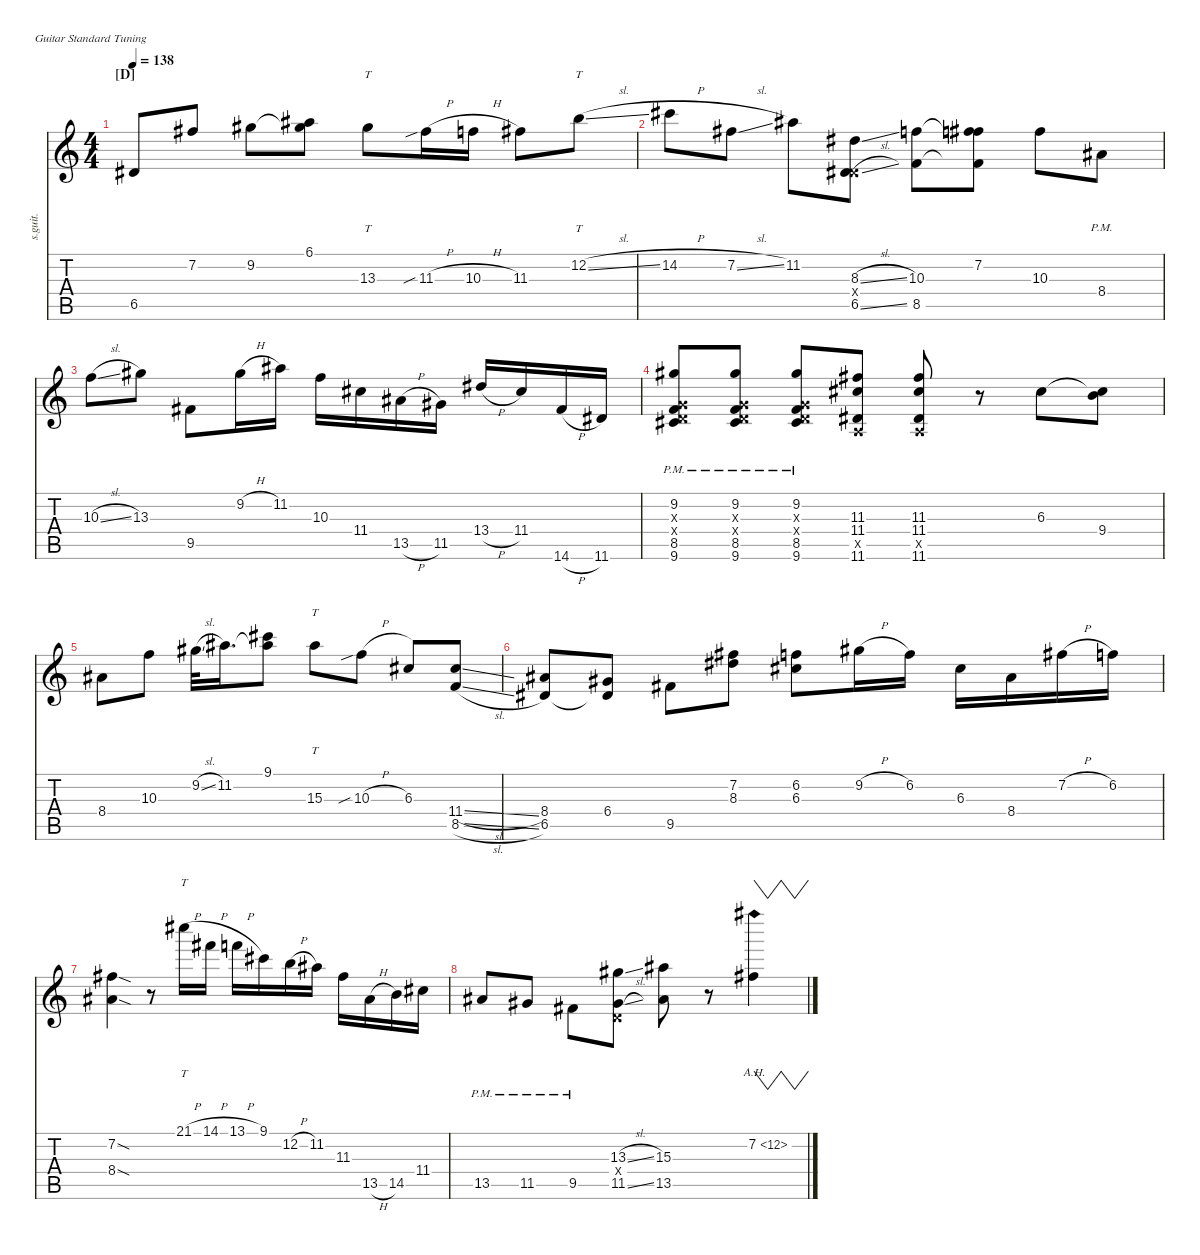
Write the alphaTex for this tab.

\defaultSystemsLayout 4
\hideDynamics
\bracketExtendMode nobrackets
\track ("Mario Camarena" "s.guit.") {instrument electricguitarjazz}
\staff {score tabs}
\tuning (E4 B3 G3 D3 A2 E2)
\ts (4 4)
\section ("D" "")
\tempo 138
\clef g2
\ks c
6.5{acc #}.8{lyrics (0 "") lyrics (1 "") lyrics (2 "") lyrics (3 "") lyrics (4 "") dy f} 7.2{acc #}.8{lyrics (0 "") lyrics (1 "") lyrics (2 "") lyrics (3 "") lyrics (4 "")} 9.2{acc #}.8{lyrics (0 "") lyrics (1 "") lyrics (2 "") lyrics (3 "") lyrics (4 "")} (6.1{acc #} 9.2{t acc #}).8{lyrics (0 "") lyrics (1 "") lyrics (2 "") lyrics (3 "") lyrics (4 "")} 13.3{acc #}.8{tt lyrics (0 "") lyrics (1 "") lyrics (2 "") lyrics (3 "") lyrics (4 "")} 11.3{sib h acc #}.16{lyrics (0 "") lyrics (1 "") lyrics (2 "") lyrics (3 "") lyrics (4 "")} 10.3{h}.16{lyrics (0 "") lyrics (1 "") lyrics (2 "") lyrics (3 "") lyrics (4 "")} 11.3{acc #}.8{lyrics (0 "") lyrics (1 "") lyrics (2 "") lyrics (3 "") lyrics (4 "")} 12.2{sl}.8{tt lyrics (0 "") lyrics (1 "") lyrics (2 "") lyrics (3 "") lyrics (4 "")} |
14.2{h acc #}.8{lyrics (0 "") lyrics (1 "") lyrics (2 "") lyrics (3 "") lyrics (4 "")} 7.2{sl acc #}.8{lyrics (0 "") lyrics (1 "") lyrics (2 "") lyrics (3 "") lyrics (4 "")} 11.2{acc #}.8{lyrics (0 "") lyrics (1 "") lyrics (2 "") lyrics (3 "") lyrics (4 "")} (8.3{sl acc #} 0.4{x} 6.5{sl acc #}).8{lyrics (0 "") lyrics (1 "") lyrics (2 "") lyrics (3 "") lyrics (4 "")} (10.3 8.5).8{lyrics (0 "") lyrics (1 "") lyrics (2 "") lyrics (3 "") lyrics (4 "")} (7.2{acc #} 10.3{t} 8.5{t}).8{lyrics (0 "") lyrics (1 "") lyrics (2 "") lyrics (3 "") lyrics (4 "")} 10.3.8{lyrics (0 "") lyrics (1 "") lyrics (2 "") lyrics (3 "") lyrics (4 "")} 8.4{pm acc #}.8{lyrics (0 "") lyrics (1 "") lyrics (2 "") lyrics (3 "") lyrics (4 "")} |
10.3{sl}.8{lyrics (0 "") lyrics (1 "") lyrics (2 "") lyrics (3 "") lyrics (4 "")} 13.3{acc #}.8{lyrics (0 "") lyrics (1 "") lyrics (2 "") lyrics (3 "") lyrics (4 "")} 9.5{acc #}.8{lyrics (0 "") lyrics (1 "") lyrics (2 "") lyrics (3 "") lyrics (4 "")} 9.2{h acc #}.16{lyrics (0 "") lyrics (1 "") lyrics (2 "") lyrics (3 "") lyrics (4 "")} 11.2{acc #}.16{lyrics (0 "") lyrics (1 "") lyrics (2 "") lyrics (3 "") lyrics (4 "")} 10.3.16{lyrics (0 "") lyrics (1 "") lyrics (2 "") lyrics (3 "") lyrics (4 "")} 11.4{acc #}.16{lyrics (0 "") lyrics (1 "") lyrics (2 "") lyrics (3 "") lyrics (4 "")} 13.5{h acc #}.16{lyrics (0 "") lyrics (1 "") lyrics (2 "") lyrics (3 "") lyrics (4 "")} 11.5{acc #}.16{lyrics (0 "") lyrics (1 "") lyrics (2 "") lyrics (3 "") lyrics (4 "")} 13.4{h acc #}.16{lyrics (0 "") lyrics (1 "") lyrics (2 "") lyrics (3 "") lyrics (4 "")} 11.4{acc #}.16{lyrics (0 "") lyrics (1 "") lyrics (2 "") lyrics (3 "") lyrics (4 "")} 14.6{h acc #}.16{lyrics (0 "") lyrics (1 "") lyrics (2 "") lyrics (3 "") lyrics (4 "")} 11.6{acc #}.16{lyrics (0 "") lyrics (1 "") lyrics (2 "") lyrics (3 "") lyrics (4 "")} |
(9.2{pm acc #} 0.3{pm x} 0.4{pm x} 8.5{pm} 9.6{pm acc #}).8{lyrics (0 "") lyrics (1 "") lyrics (2 "") lyrics (3 "") lyrics (4 "")} (9.2{pm acc #} 0.3{pm x} 0.4{pm x} 8.5{pm} 9.6{pm acc #}).8{lyrics (0 "") lyrics (1 "") lyrics (2 "") lyrics (3 "") lyrics (4 "")} (9.2{pm acc #} 0.3{pm x} 0.4{pm x} 8.5{pm} 9.6{pm acc #}).8{lyrics (0 "") lyrics (1 "") lyrics (2 "") lyrics (3 "") lyrics (4 "")} (11.3{acc #} 11.4{acc #} 0.5{x} 11.6{acc #}).8{lyrics (0 "") lyrics (1 "") lyrics (2 "") lyrics (3 "") lyrics (4 "")} (11.3{acc #} 11.4{acc #} 0.5{x} 11.6{acc #}).8{lyrics (0 "") lyrics (1 "") lyrics (2 "") lyrics (3 "") lyrics (4 "")} r.8 6.3{acc #}.8{lyrics (0 "") lyrics (1 "") lyrics (2 "") lyrics (3 "") lyrics (4 "")} (6.3{t acc #} 9.4).8{lyrics (0 "") lyrics (1 "") lyrics (2 "") lyrics (3 "") lyrics (4 "")} |
8.4{acc #}.8{lyrics (0 "") lyrics (1 "") lyrics (2 "") lyrics (3 "") lyrics (4 "")} 10.3.8{lyrics (0 "") lyrics (1 "") lyrics (2 "") lyrics (3 "") lyrics (4 "")} 9.2{sl acc #}.32{lyrics (0 "") lyrics (1 "") lyrics (2 "") lyrics (3 "") lyrics (4 "")} 11.2{acc #}.16{d lyrics (0 "") lyrics (1 "") lyrics (2 "") lyrics (3 "") lyrics (4 "")} (9.1{acc #} 11.2{t acc #}).8{lyrics (0 "") lyrics (1 "") lyrics (2 "") lyrics (3 "") lyrics (4 "")} 15.3{acc #}.8{tt lyrics (0 "") lyrics (1 "") lyrics (2 "") lyrics (3 "") lyrics (4 "")} 10.3{sib h}.8{lyrics (0 "") lyrics (1 "") lyrics (2 "") lyrics (3 "") lyrics (4 "")} 6.3{acc #}.8{lyrics (0 "") lyrics (1 "") lyrics (2 "") lyrics (3 "") lyrics (4 "")} (11.4{sl acc #} 8.5{sl}).8{lyrics (0 "") lyrics (1 "") lyrics (2 "") lyrics (3 "") lyrics (4 "")} |
(8.4{acc #} 6.5{acc #}).8{lyrics (0 "") lyrics (1 "") lyrics (2 "") lyrics (3 "") lyrics (4 "")} (6.4{acc #} 6.5{t acc #}).8{lyrics (0 "") lyrics (1 "") lyrics (2 "") lyrics (3 "") lyrics (4 "")} 9.5{acc #}.8{lyrics (0 "") lyrics (1 "") lyrics (2 "") lyrics (3 "") lyrics (4 "")} (7.2{acc #} 8.3{acc #}).8{lyrics (0 "") lyrics (1 "") lyrics (2 "") lyrics (3 "") lyrics (4 "")} (6.2 6.3{acc #}).8{lyrics (0 "") lyrics (1 "") lyrics (2 "") lyrics (3 "") lyrics (4 "")} 9.2{h acc #}.16{lyrics (0 "") lyrics (1 "") lyrics (2 "") lyrics (3 "") lyrics (4 "")} 6.2.16{lyrics (0 "") lyrics (1 "") lyrics (2 "") lyrics (3 "") lyrics (4 "")} 6.3{acc #}.16{lyrics (0 "") lyrics (1 "") lyrics (2 "") lyrics (3 "") lyrics (4 "")} 8.4{acc #}.16{lyrics (0 "") lyrics (1 "") lyrics (2 "") lyrics (3 "") lyrics (4 "")} 7.2{h acc #}.16{lyrics (0 "") lyrics (1 "") lyrics (2 "") lyrics (3 "") lyrics (4 "")} 6.2.16{lyrics (0 "") lyrics (1 "") lyrics (2 "") lyrics (3 "") lyrics (4 "")} |
(7.2{sod acc #} 8.4{sod acc #}).4{lyrics (0 "") lyrics (1 "") lyrics (2 "") lyrics (3 "") lyrics (4 "")} r.8 21.1{h acc #}.16{tt lyrics (0 "") lyrics (1 "") lyrics (2 "") lyrics (3 "") lyrics (4 "")} 14.1{h acc #}.16{lyrics (0 "") lyrics (1 "") lyrics (2 "") lyrics (3 "") lyrics (4 "")} 13.1{h}.16{lyrics (0 "") lyrics (1 "") lyrics (2 "") lyrics (3 "") lyrics (4 "")} 9.1{acc #}.16{lyrics (0 "") lyrics (1 "") lyrics (2 "") lyrics (3 "") lyrics (4 "")} 12.2{h}.16{lyrics (0 "") lyrics (1 "") lyrics (2 "") lyrics (3 "") lyrics (4 "")} 11.2{acc #}.16{lyrics (0 "") lyrics (1 "") lyrics (2 "") lyrics (3 "") lyrics (4 "")} 11.3{acc #}.16{lyrics (0 "") lyrics (1 "") lyrics (2 "") lyrics (3 "") lyrics (4 "")} 13.5{h acc #}.16{lyrics (0 "") lyrics (1 "") lyrics (2 "") lyrics (3 "") lyrics (4 "")} 14.5.16{lyrics (0 "") lyrics (1 "") lyrics (2 "") lyrics (3 "") lyrics (4 "")} 11.4{acc #}.16{lyrics (0 "") lyrics (1 "") lyrics (2 "") lyrics (3 "") lyrics (4 "")} |
13.5{pm acc #}.8{lyrics (0 "") lyrics (1 "") lyrics (2 "") lyrics (3 "") lyrics (4 "")} 11.5{pm acc #}.8{lyrics (0 "") lyrics (1 "") lyrics (2 "") lyrics (3 "") lyrics (4 "")} 9.5{pm acc #}.8{lyrics (0 "") lyrics (1 "") lyrics (2 "") lyrics (3 "") lyrics (4 "")} (13.3{sl acc #} 0.4{x} 11.5{sl acc #}).8{lyrics (0 "") lyrics (1 "") lyrics (2 "") lyrics (3 "") lyrics (4 "")} (15.3{acc #} 13.5{acc #}).8{lyrics (0 "") lyrics (1 "") lyrics (2 "") lyrics (3 "") lyrics (4 "")} r.8 7.2{ah 5 acc #}.4{vw lyrics (0 "") lyrics (1 "") lyrics (2 "") lyrics (3 "") lyrics (4 "")}
